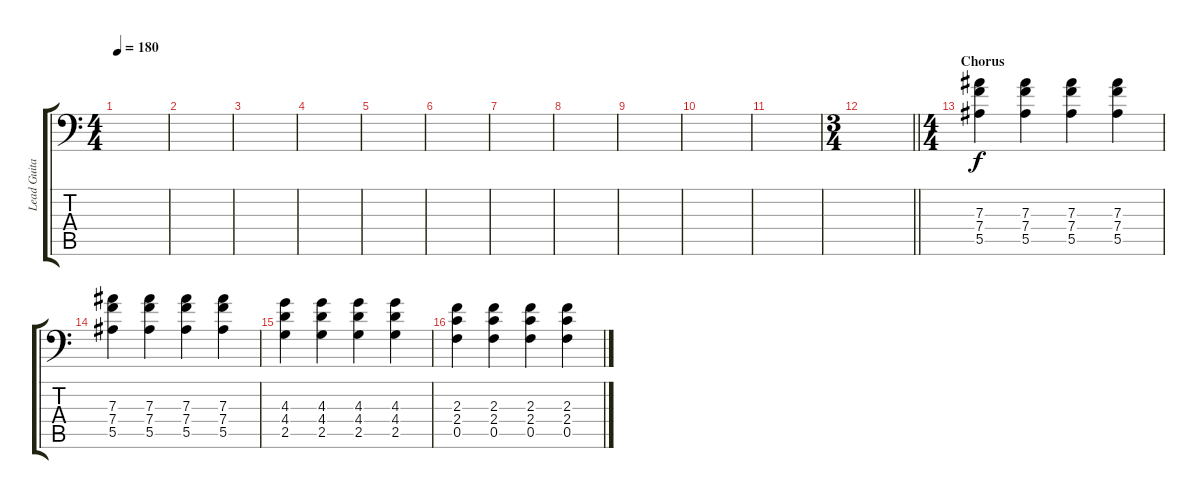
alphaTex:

\track ("Lead Guitar" "Lead Guita") {instrument distortionguitar}
\staff {score tabs}
\tuning (C4 G3 Eb3 Bb2 F2 Bb1) {hide}
\ts (4 4)
\tempo 180
\clef f4
\ks c
|
|
|
|
|
|
|
|
|
|
|
\ts (3 4)
\barLineRight lightlight
|
\ts (4 4)
\section ("" "Chorus")
(7.3 7.4 5.5).4 (7.3 7.4 5.5).4 (7.3 7.4 5.5).4 (7.3 7.4 5.5).4 |
(7.3 7.4 5.5).4 (7.3 7.4 5.5).4 (7.3 7.4 5.5).4 (7.3 7.4 5.5).4 |
(4.3 4.4 2.5).4 (4.3 4.4 2.5).4 (4.3 4.4 2.5).4 (4.3 4.4 2.5).4 |
(2.3 2.4 0.5).4 (2.3 2.4 0.5).4 (2.3 2.4 0.5).4 (2.3 2.4 0.5).4
